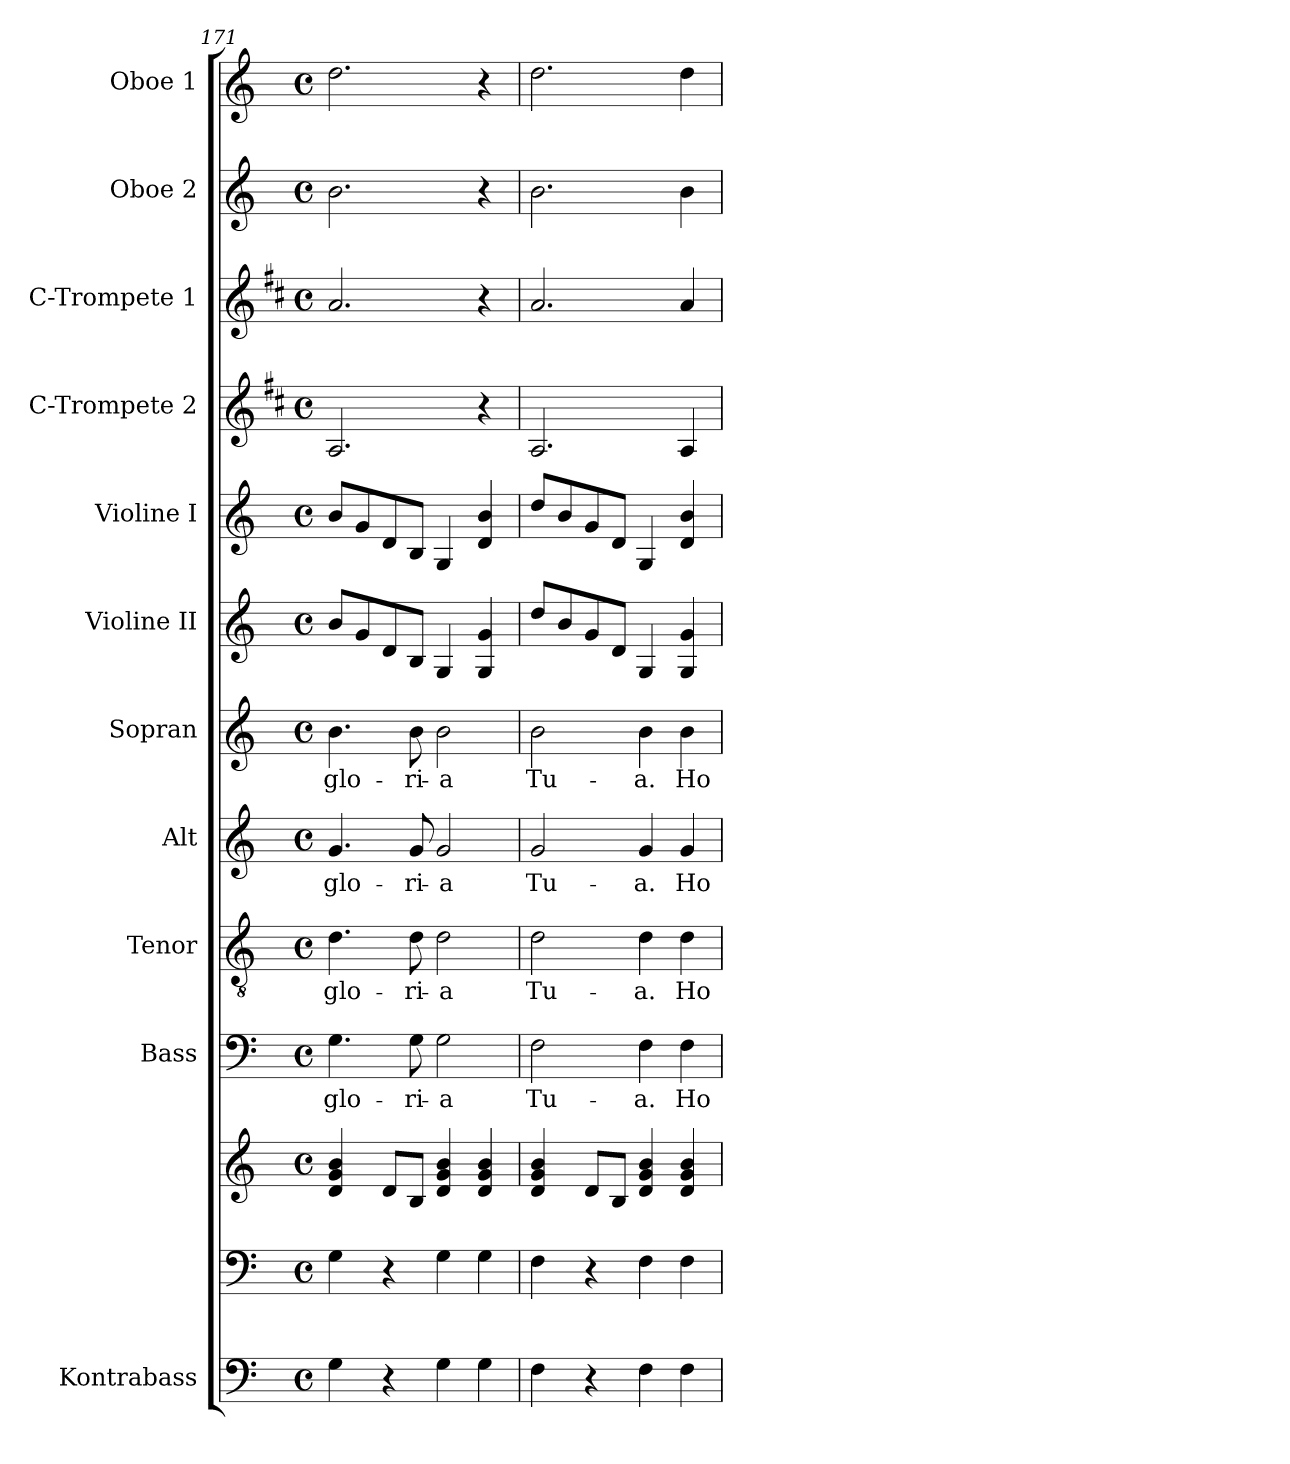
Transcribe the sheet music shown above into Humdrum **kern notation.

**kern	**kern	**kern	**kern	**text	**kern	**text	**kern	**text	**kern	**text	**kern	**kern	**kern	**kern	**kern	**kern
*part12	*part11	*part11	*part10	*part10	*part9	*part9	*part8	*part8	*part7	*part7	*part6	*part5	*part4	*part3	*part2	*part1
*staff13	*staff12	*staff11	*staff10	*staff10	*staff9	*staff9	*staff8	*staff8	*staff7	*staff7	*staff6	*staff5	*staff4	*staff3	*staff2	*staff1
*I"Kontrabass	*	*	*I"Bass	*	*I"Tenor	*	*I"Alt	*	*I"Sopran	*	*I"Violine II	*I"Violine I	*I"C-Trompete 2	*I"C-Trompete 1	*I"Oboe 2	*I"Oboe 1
*I'Kb.	*	*	*I'B.	*	*I'T.	*	*I'A.	*	*I'S.	*	*I'Vl. II	*I'Vl. I	*I'C Trp. 2	*I'C Trp. 1	*I'Ob. 2	*I'Ob. 1
*clefF4	*clefF4	*clefG2	*clefF4	*	*clefGv2	*	*clefG2	*	*clefG2	*	*clefG2	*clefG2	*clefG2	*clefG2	*clefG2	*clefG2
*ITrd7c12	*	*	*	*	*	*	*	*	*	*	*	*	*ITrd1c2	*ITrd1c2	*	*
*k[]	*k[]	*k[]	*k[]	*	*k[]	*	*k[]	*	*k[]	*	*k[]	*k[]	*k[]	*k[]	*k[]	*k[]
*C:	*C:	*C:	*C:	*	*C:	*	*C:	*	*C:	*	*C:	*C:	*C:	*C:	*C:	*C:
*M4/4	*M4/4	*M4/4	*M4/4	*	*M4/4	*	*M4/4	*	*M4/4	*	*M4/4	*M4/4	*M4/4	*M4/4	*M4/4	*M4/4
*met(c)	*met(c)	*met(c)	*met(c)	*	*met(c)	*	*met(c)	*	*met(c)	*	*met(c)	*met(c)	*met(c)	*met(c)	*met(c)	*met(c)
=171	=171	=171	=171	=171	=171	=171	=171	=171	=171	=171	=171	=171	=171	=171	=171	=171
!	!	!	!	!LO:LY:b	!	!LO:LY:b	!	!LO:LY:b	!	!LO:LY:b	!	!	!	!	!	!
4GG\	4G\	4d/ 4g/ 4b/	4.G\	glo-	4.d\	glo-	4.g/	glo-	4.b\	glo-	8b/L	8b/L	2.G/	2.g/	2.b\	2.dd\
.	.	.	.	.	.	.	.	.	.	.	8g/	8g/	.	.	.	.
4r	4r	8d/L	.	.	.	.	.	.	.	.	8d/	8d/	.	.	.	.
!	!	!	!	!LO:LY:b	!	!LO:LY:b	!	!LO:LY:b	!	!LO:LY:b	!	!	!	!	!	!
.	.	8B/J	8G\	-ri-	8d\	-ri-	8g/	-ri-	8b\	-ri-	8B/J	8B/J	.	.	.	.
!	!	!	!	!LO:LY:b	!	!LO:LY:b	!	!LO:LY:b	!	!LO:LY:b	!	!	!	!	!	!
4GG\	4G\	4d/ 4g/ 4b/	2G\	-a	2d\	-a	2g/	-a	2b\	-a	4G/	4G/	.	.	.	.
4GG\	4G\	4d/ 4g/ 4b/	.	.	.	.	.	.	.	.	4G/ 4g/	4d/ 4b/	4r	4r	4r	4r
=172	=172	=172	=172	=172	=172	=172	=172	=172	=172	=172	=172	=172	=172	=172	=172	=172
!	!	!	!	!LO:LY:b	!	!LO:LY:b	!	!LO:LY:b	!	!LO:LY:b	!	!	!	!	!	!
4FF\	4F\	4d/ 4g/ 4b/	2F\	Tu-	2d\	Tu-	2g/	Tu-	2b\	Tu-	8dd/L	8dd/L	2.G/	2.g/	2.b\	2.dd\
.	.	.	.	.	.	.	.	.	.	.	8b/	8b/	.	.	.	.
4r	4r	8d/L	.	.	.	.	.	.	.	.	8g/	8g/	.	.	.	.
.	.	8B/J	.	.	.	.	.	.	.	.	8d/J	8d/J	.	.	.	.
!	!	!	!	!LO:LY:b	!	!LO:LY:b	!	!LO:LY:b	!	!LO:LY:b	!	!	!	!	!	!
4FF\	4F\	4d/ 4g/ 4b/	4F\	-a.	4d\	-a.	4g/	-a.	4b\	-a.	4G/	4G/	.	.	.	.
!	!	!	!	!LO:LY:b	!	!LO:LY:b	!	!LO:LY:b	!	!LO:LY:b	!	!	!	!	!	!
4FF\	4F\	4d/ 4g/ 4b/	4F\	Ho-	4d\	Ho-	4g/	Ho-	4b\	Ho-	4G/ 4g/	4d/ 4b/	4G/	4g/	4b\	4dd\
=	=	=	=	=	=	=	=	=	=	=	=	=	=	=	=	=
*-	*-	*-	*-	*-	*-	*-	*-	*-	*-	*-	*-	*-	*-	*-	*-	*-
